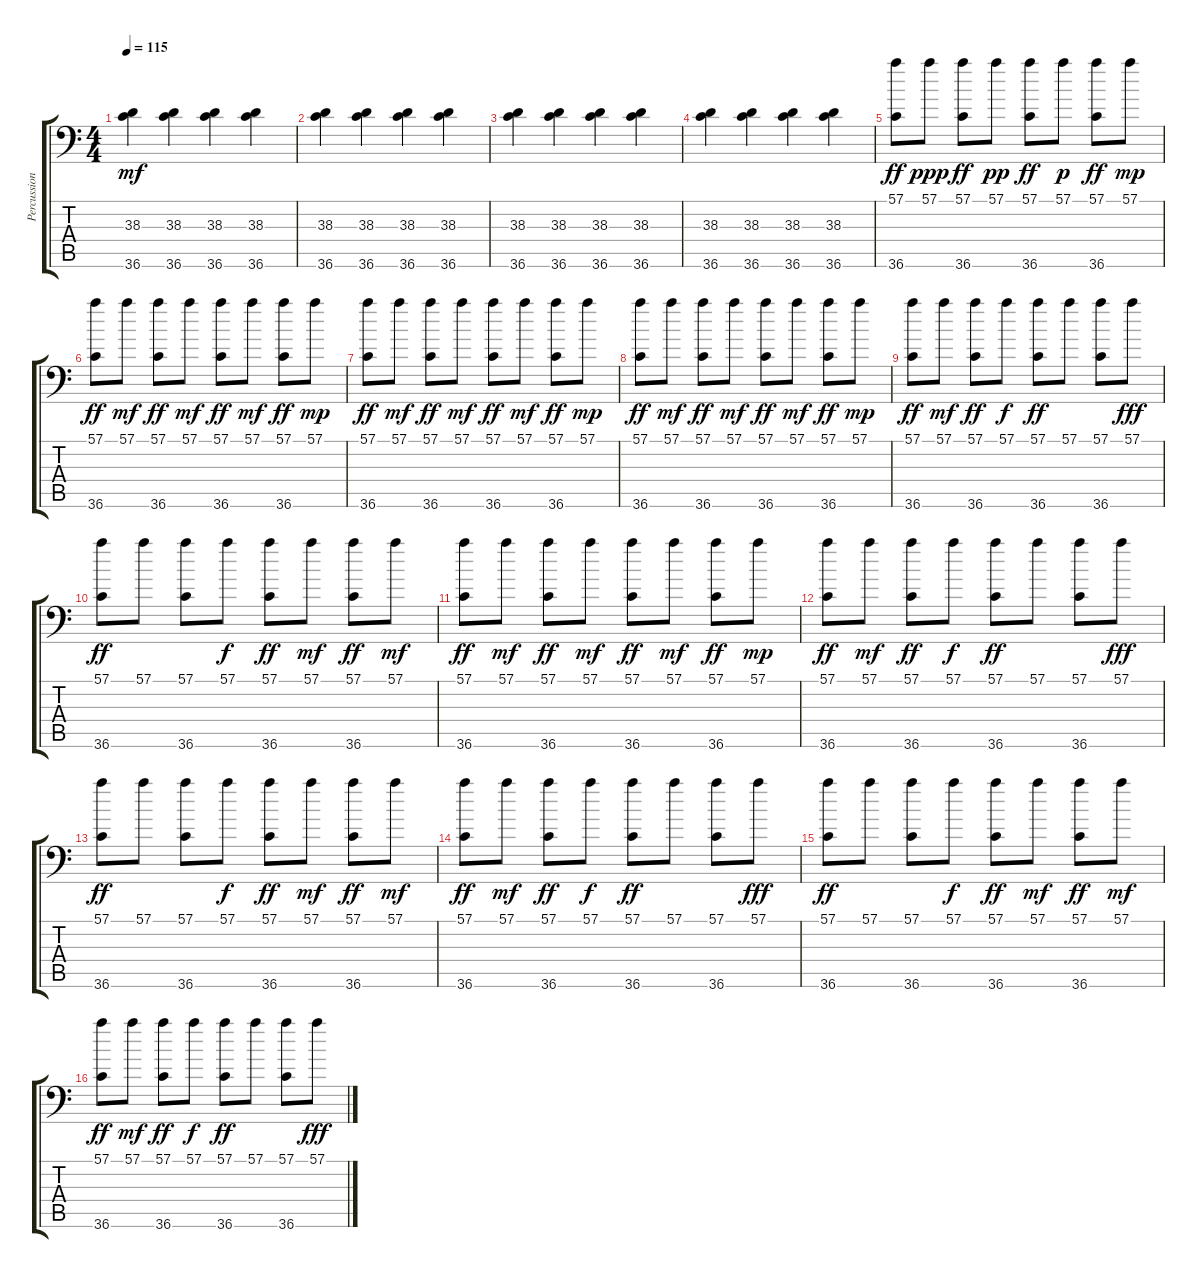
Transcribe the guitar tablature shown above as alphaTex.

\track ("Percussion" "Percussion") {instrument acousticgrandpiano}
\staff {score tabs}
\tuning (C-1 C-1 C-1 C-1 C-1 C-1) {hide}
\ts (4 4)
\tempo 115
\clef f4
\ks c
(38.3 36.6).4{dy mf} (38.3 36.6).4 (38.3 36.6).4 (38.3 36.6).4 |
(38.3 36.6).4 (38.3 36.6).4 (38.3 36.6).4 (38.3 36.6).4 |
(38.3 36.6).4 (38.3 36.6).4 (38.3 36.6).4 (38.3 36.6).4 |
(38.3 36.6).4 (38.3 36.6).4 (38.3 36.6).4 (38.3 36.6).4 |
(57.1 36.6).8{dy ff} 57.1.8{dy ppp} (57.1 36.6).8{dy ff} 57.1.8{dy pp} (57.1 36.6).8{dy ff} 57.1.8{dy p} (57.1 36.6).8{dy ff} 57.1.8{dy mp} |
(57.1 36.6).8{dy ff} 57.1.8{dy mf} (57.1 36.6).8{dy ff} 57.1.8{dy mf} (57.1 36.6).8{dy ff} 57.1.8{dy mf} (57.1 36.6).8{dy ff} 57.1.8{dy mp} |
(57.1 36.6).8{dy ff} 57.1.8{dy mf} (57.1 36.6).8{dy ff} 57.1.8{dy mf} (57.1 36.6).8{dy ff} 57.1.8{dy mf} (57.1 36.6).8{dy ff} 57.1.8{dy mp} |
(57.1 36.6).8{dy ff} 57.1.8{dy mf} (57.1 36.6).8{dy ff} 57.1.8{dy mf} (57.1 36.6).8{dy ff} 57.1.8{dy mf} (57.1 36.6).8{dy ff} 57.1.8{dy mp} |
(57.1 36.6).8{dy ff} 57.1.8{dy mf} (57.1 36.6).8{dy ff} 57.1.8{dy f} (57.1 36.6).8{dy ff} 57.1.8 (57.1 36.6).8 57.1.8{dy fff} |
(57.1 36.6).8{dy ff} 57.1.8 (57.1 36.6).8 57.1.8{dy f} (57.1 36.6).8{dy ff} 57.1.8{dy mf} (57.1 36.6).8{dy ff} 57.1.8{dy mf} |
(57.1 36.6).8{dy ff} 57.1.8{dy mf} (57.1 36.6).8{dy ff} 57.1.8{dy mf} (57.1 36.6).8{dy ff} 57.1.8{dy mf} (57.1 36.6).8{dy ff} 57.1.8{dy mp} |
(57.1 36.6).8{dy ff} 57.1.8{dy mf} (57.1 36.6).8{dy ff} 57.1.8{dy f} (57.1 36.6).8{dy ff} 57.1.8 (57.1 36.6).8 57.1.8{dy fff} |
(57.1 36.6).8{dy ff} 57.1.8 (57.1 36.6).8 57.1.8{dy f} (57.1 36.6).8{dy ff} 57.1.8{dy mf} (57.1 36.6).8{dy ff} 57.1.8{dy mf} |
(57.1 36.6).8{dy ff} 57.1.8{dy mf} (57.1 36.6).8{dy ff} 57.1.8{dy f} (57.1 36.6).8{dy ff} 57.1.8 (57.1 36.6).8 57.1.8{dy fff} |
(57.1 36.6).8{dy ff} 57.1.8 (57.1 36.6).8 57.1.8{dy f} (57.1 36.6).8{dy ff} 57.1.8{dy mf} (57.1 36.6).8{dy ff} 57.1.8{dy mf} |
(57.1 36.6).8{dy ff} 57.1.8{dy mf} (57.1 36.6).8{dy ff} 57.1.8{dy f} (57.1 36.6).8{dy ff} 57.1.8 (57.1 36.6).8 57.1.8{dy fff}
